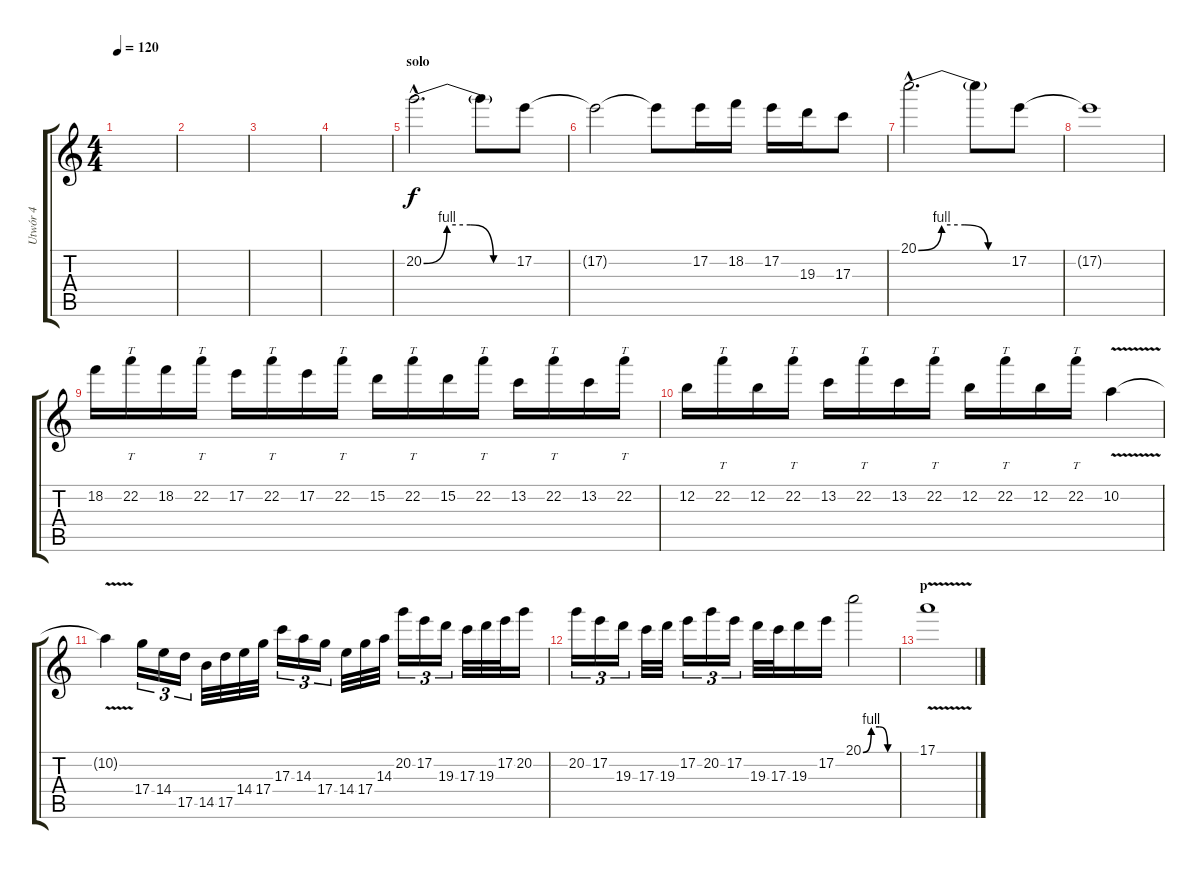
\track ("Utwór 4" "Utwór 4") {instrument overdrivenguitar}
\staff {score tabs}
\tuning (E4 B3 G3 D3 A2 E2) {hide}
\ts (4 4)
\tempo 120
\clef g2
\ks c
|
|
|
|
\section ("" "solo")
20.2{be (custom 0 0 15 4 30 4 45 0 60 0) hac}.2{d} 20.2{t}.8 17.2.8 |
17.2{t}.2 17.2{t}.8 17.2.16 18.2.16 17.2.16 19.3.16 17.3.8 |
20.1{be (custom 0 0 15 4 30 4 45 0 60 0) hac}.2{d} 20.1{t}.8 17.2.8 |
17.2{t}.1 |
18.2.16 22.2.16{tt} 18.2.16 22.2.16{tt} 17.2.16 22.2.16{tt} 17.2.16 22.2.16{tt} 15.2.16 22.2.16{tt} 15.2.16 22.2.16{tt} 13.2.16 22.2.16{tt} 13.2.16 22.2.16{tt} |
12.2.16 22.2.16{tt} 12.2.16 22.2.16{tt} 13.2.16 22.2.16{tt} 13.2.16 22.2.16{tt} 12.2.16 22.2.16{tt} 12.2.16 22.2.16{tt} 10.2{v}.4 |
10.2{t}.4 17.4.16{tu (3 2)} 14.4.16{tu (3 2)} 17.5.16{tu (3 2)} 14.5.32 17.5.32 14.4.32 17.4.32 17.3.16{tu (3 2)} 14.3.16{tu (3 2)} 17.4.16{tu (3 2)} 14.4.32 17.4.32 14.3.32 20.2.16{tu (3 2)} 17.2.16{tu (3 2)} 19.3.16{tu (3 2)} 17.3.32 19.3.32 17.2.32 20.2.16 |
20.2.16{tu (3 2)} 17.2.16{tu (3 2)} 19.3.16{tu (3 2)} 17.3.32 19.3.32 17.2.16{tu (3 2)} 20.2.16{tu (3 2)} 17.2.16{tu (3 2)} 19.3.32 17.3.32 19.3.16 17.2.16 20.1{be (custom 0 0 15 4 30 4 45 0 60 0)}.2 |
\section ("" "p")
17.1{v}.1
